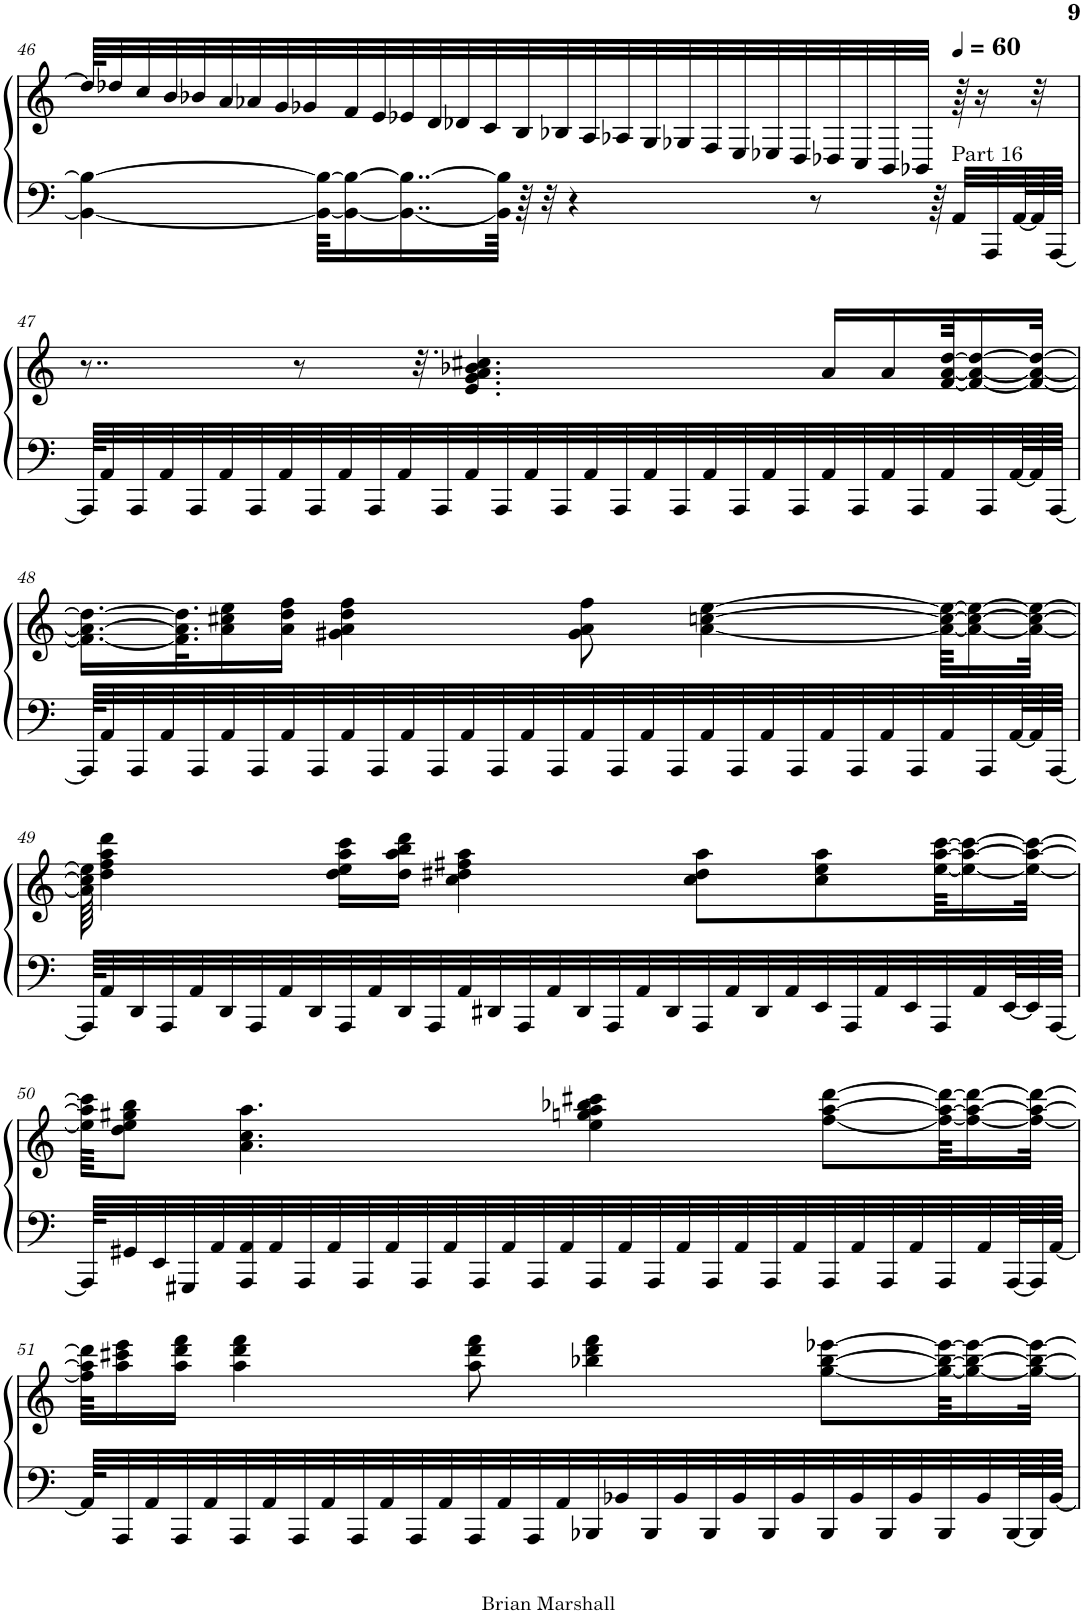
**kern	**kern
*part1	*part1
*staff2	*staff1
*I"Piano	*
*I'Pno.	*
!!LO:PB:g=z
*clefF4	*clefF4
*k[]	*k[]
*M4/4	*M4/4
=46	=46
4BB-\_ 4B-\_	64dd/KLLL]
.	32dd-X/
.	32cc/
.	32b/
.	32b-X/
.	32a/
.	32a-X/
.	32g/
.	32g-X/
64BB-\_ 64B-\_KKLL	.
16BB-\_ 16B-\_	32f/
.	32e/
16..BB-\_ 16..B-\_	32e-X/
.	32d/
.	32d-X/
.	32c/
64BB-\] 64B-\]JJkk	.
64r	32B/
32r	.
.	32B-X/
4r	.
.	32A/
.	32A-X/
.	32G/
.	32G-X/
.	32F/
.	32E/
.	32E-X/
.	32D/
8r	.
.	32D-X/
.	32C/
.	32BB/
.	32BB-X/JJJ
64r	.
*	*MM60
!LO:TX:a:t=Part 16	!
32AA/LLL	64r
.	16r
32AAA/	.
[64AA/L	.
64AA/]	32r
[64AAA/JJJJ	.
!!LO:LB:g=z
=47	=47
64AAA/KLLL]	8..r
32AA/	.
32AAA/	.
32AA/	.
32AAA/	.
32AA/	.
32AAA/	.
32AA/	.
.	8r
32AAA/	.
32AA/	.
32AAA/	.
32AA/	.
.	32.r
32AAA/	.
32AA/	4.e/ 4.g/ 4.a/ 4.b-X/ 4.cc#X/
32AAA/	.
32AA/	.
32AAA/	.
32AA/	.
32AAA/	.
32AA/	.
32AAA/	.
32AA/	.
32AAA/	.
32AA/	.
32AAA/	.
32AA/	16a/LL
32AAA/	.
32AA/	16a/
32AAA/	.
32AA/	[64f/ [64a/ [64dd/KK
.	16f/_ 16a/_ 16dd/_
32AAA/	.
[64AA/L	.
64AA/]	32f/_ 32a/_ 32dd/_JJk
[64AAA/JJJJ	.
!!LO:LB:g=z
=48	=48
64AAA/KLLL]	16.f\_ 16.a\_ 16.dd\_LL
32AA/	.
32AAA/	.
32AA/	.
.	32.f\] 32.a\] 32.dd\]K
32AAA/	.
32AA/	16a\ 16cc#X\ 16ee\
32AAA/	.
32AA/	16a\ 16dd\ 16ff\JJ
32AAA/	.
32AA/	4g#X\ 4a\ 4dd\ 4ff\
32AAA/	.
32AA/	.
32AAA/	.
32AA/	.
32AAA/	.
32AA/	.
32AAA/	.
32AA/	8g#\ 8a\ 8ff\
32AAA/	.
32AA/	.
32AAA/	.
32AA/	[4a\ [4ccn\ [4ee\
32AAA/	.
32AA/	.
32AAA/	.
32AA/	.
32AAA/	.
32AA/	.
32AAA/	.
32AA/	64a\_ 64cc\_ 64ee\_KKLL
.	16a\_ 16cc\_ 16ee\_
32AAA/	.
[64AA/L	.
64AA/]	32a\_ 32cc\_ 32ee\_JJk
[64AAA/JJJJ	.
!!LO:LB:g=z
=49	=49
64AAA/KLLL]	64a\] 64cc\] 64ee\]
32AA/	4dd\ 4ff\ 4aa\ 4ddd\
32DD/	.
32AAA/	.
32AA/	.
32DD/	.
32AAA/	.
32AA/	.
32DD/	.
32AAA/	16dd\ 16ee\ 16aa\ 16ccc\LL
32AA/	.
32DD/	16dd\ 16aa\ 16bb\ 16ddd\JJ
32AAA/	.
32AA/	4cc\ 4dd#X\ 4ff#X\ 4aa\
32DD#X/	.
32AAA/	.
32AA/	.
32DD#/	.
32AAA/	.
32AA/	.
32DD#/	.
32AAA/	8cc\ 8dd#\ 8aa\L
32AA/	.
32DD#/	.
32AA/	.
32EE/	8cc\ 8ee\ 8aa\
32AAA/	.
32AA/	.
32EE/	.
32AAA/	[64ee\ [64aa\ [64ccc\KKL
.	16ee\_ 16aa\_ 16ccc\_
32AA/	.
[64EE/L	.
64EE/]	32ee\_ 32aa\_ 32ccc\_JJk
[64AAA/JJJJ	.
!!LO:LB:g=z
=50	=50
64AAA/KLLL]	64ee\] 64aa\] 64ccc\]KKKL
32GG#X/	8dd\ 8ee\ 8gg#X\ 8bb\J
32EE/	.
32GGG#X/	.
32AA/	.
32AAA/ 32AA/	4.a\ 4.cc\ 4.aa\
32AA/	.
32AAA/	.
32AA/	.
32AAA/	.
32AA/	.
32AAA/	.
32AA/	.
32AAA/	.
32AA/	.
32AAA/	.
32AA/	.
32AAA/	4ee\ 4ggn\ 4aa\ 4bb-X\ 4ccc#X\
32AA/	.
32AAA/	.
32AA/	.
32AAA/	.
32AA/	.
32AAA/	.
32AA/	.
32AAA/	[8ff\ [8aa\ [8ddd\L
32AA/	.
32AAA/	.
32AA/	.
32AAA/	64ff\_ 64aa\_ 64ddd\_KKL
.	16ff\_ 16aa\_ 16ddd\_
32AA/	.
[64AAA/L	.
64AAA/]	32ff\_ 32aa\_ 32ddd\_JJk
[64AA/JJJJ	.
!!LO:LB:g=z
=51	=51
64AA/KLLL]	64ff\] 64aa\] 64ddd\]KKLL
32AAA/	16aa\ 16ccc#X\ 16eee\
32AA/	.
32AAA/	16aa\ 16ddd\ 16fff\JJ
32AA/	.
32AAA/	4aa\ 4ddd\ 4fff\
32AA/	.
32AAA/	.
32AA/	.
32AAA/	.
32AA/	.
32AAA/	.
32AA/	.
32AAA/	8aa\ 8ddd\ 8fff\
32AA/	.
32AAA/	.
32AA/	.
32BBB-X/	4bb-X\ 4ddd\ 4fff\
32BB-X/	.
32BBB-/	.
32BB-/	.
32BBB-/	.
32BB-/	.
32BBB-/	.
32BB-/	.
32BBB-/	[8gg\ [8bb-\ [8eee-X\L
32BB-/	.
32BBB-/	.
32BB-/	.
32BBB-/	64gg\_ 64bb-\_ 64eee-\_KKL
.	16gg\_ 16bb-\_ 16eee-\_
32BB-/	.
[64BBB-/L	.
64BBB-/]	32gg\_ 32bb-\_ 32eee-\_JJk
[64BB-/JJJJ	.
=	=
*-	*-
